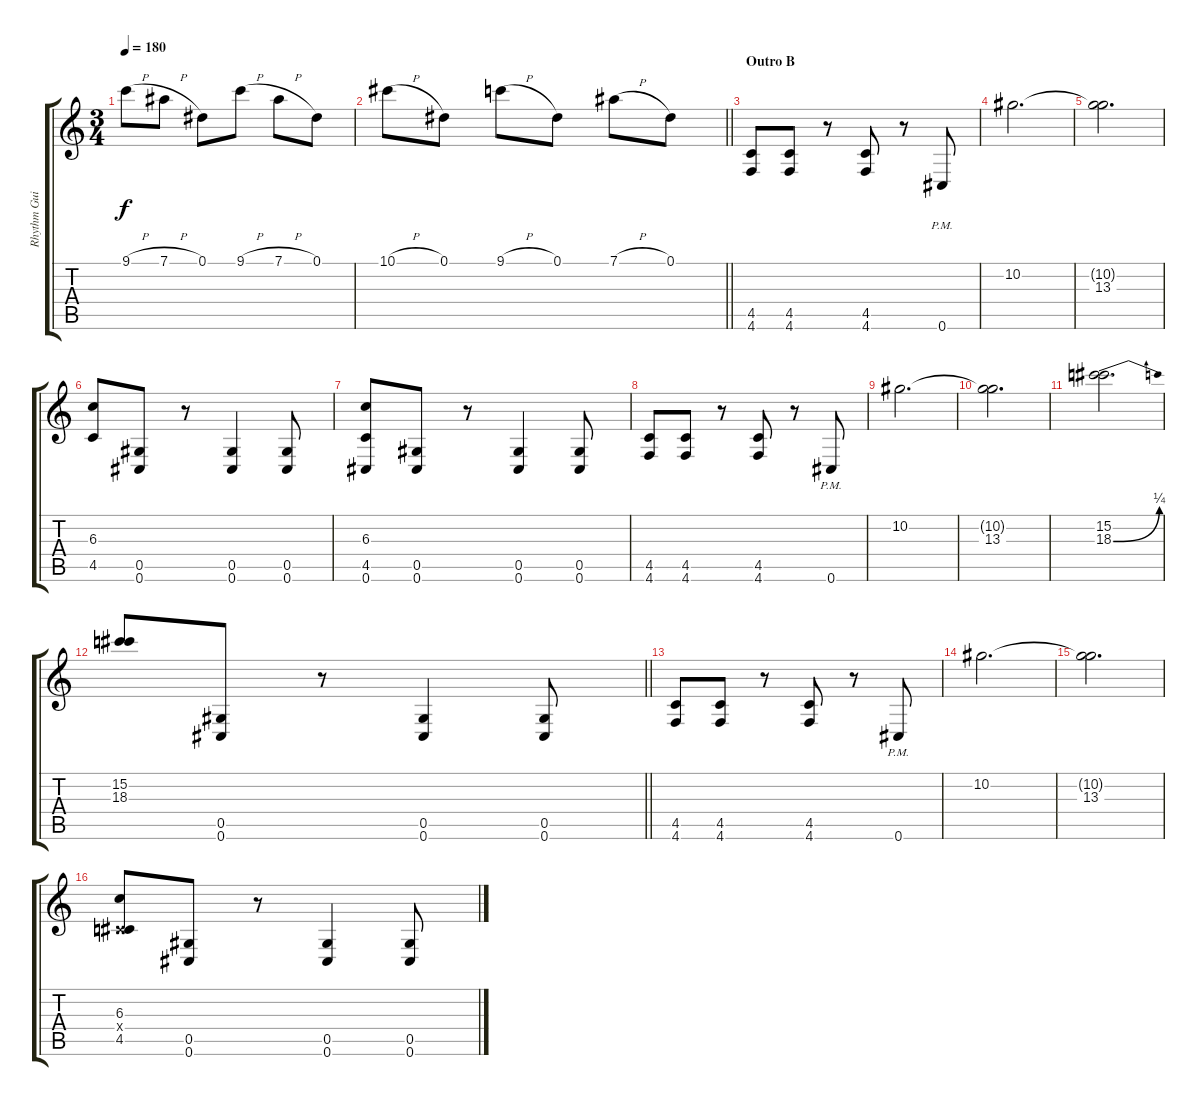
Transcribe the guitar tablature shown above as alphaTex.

\track ("Rhythm Guitar" "Rhythm Gui") {instrument overdrivenguitar}
\staff {score tabs}
\tuning (Eb4 Bb3 Gb3 Db3 Ab2 Db2) {hide}
\ts (3 4)
\tempo 180
\clef g2
\ks c
9.1{h}.8{dy f} 7.1{h}.8 0.1.8 9.1{h}.8 7.1{h}.8 0.1.8 |
\barLineRight lightlight
10.1{h}.8 0.1.8 9.1{h}.8 0.1.8 7.1{h}.8 0.1.8 |
\section ("" "Outro B")
(4.5 4.6).8 (4.5 4.6).8 r.8 (4.5 4.6).8 r.8 0.6{pm}.8 |
10.2.2{d} |
(10.2{t} 13.3).2{d} |
(6.3 4.5).8 (0.5 0.6).8 r.8 (0.5 0.6).4 (0.5 0.6).8 |
(6.3 4.5 0.6).8 (0.5 0.6).8 r.8 (0.5 0.6).4 (0.5 0.6).8 |
(4.5 4.6).8 (4.5 4.6).8 r.8 (4.5 4.6).8 r.8 0.6{pm}.8 |
10.2.2{d} |
(10.2{t} 13.3).2{d} |
(15.2 18.3{be (bend 0 0 60 1)}).2{d} |
\barLineRight lightlight
(15.2 18.3).8 (0.5 0.6).8 r.8 (0.5 0.6).4 (0.5 0.6).8 |
\section ("" "")
(4.5 4.6).8 (4.5 4.6).8 r.8 (4.5 4.6).8 r.8 0.6{pm}.8 |
10.2.2{d} |
(10.2{t} 13.3).2{d} |
(6.3 0.4{x} 4.5).8 (0.5 0.6).8 r.8 (0.5 0.6).4 (0.5 0.6).8
